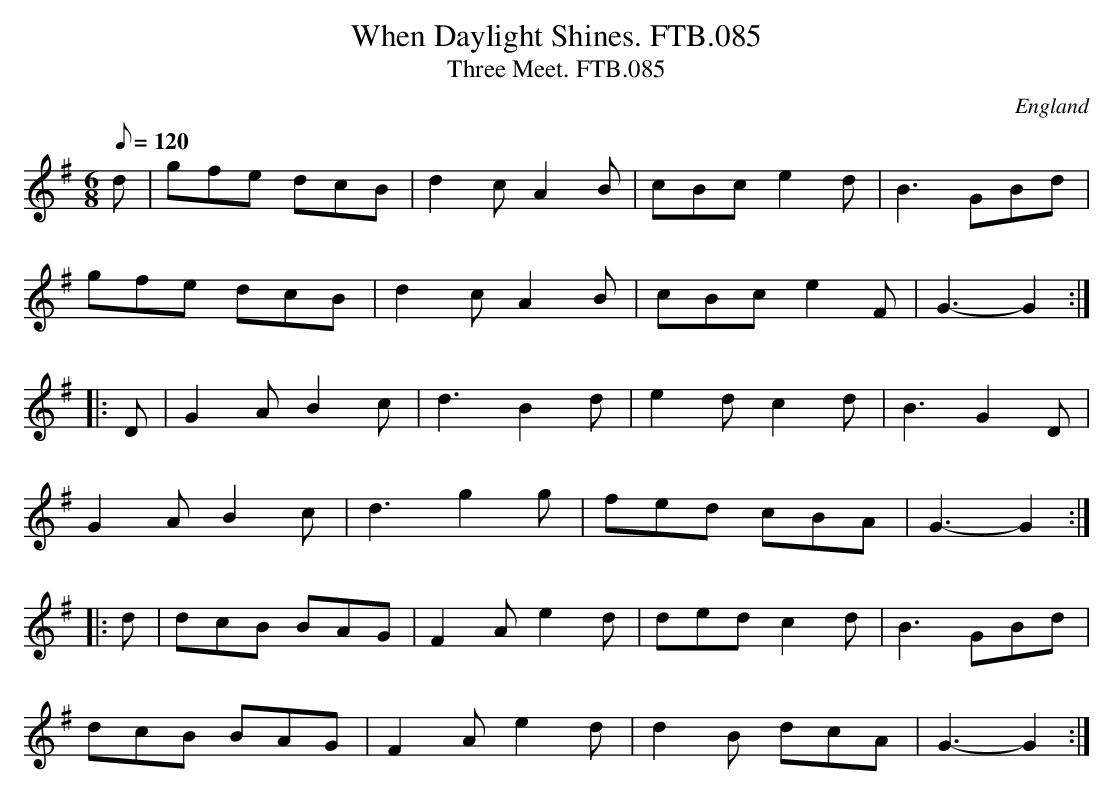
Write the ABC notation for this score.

X:1
T:When Daylight Shines. FTB.085
T:Three Meet. FTB.085
M:6/8
Q:120
O:England
K:G
d|gfe dcB|d2c A2B|cBc e2d|B3 GBd|
gfe dcB|d2c A2B|cBc e2F|G3-G2:|
|:D|G2A B2c|d3 B2d|e2d c2d|B3 G2D|
G2A B2c|d3 g2g|fed cBA|G3-G2:|
|:d|dcB BAG|F2A e2d|ded c2d|B3 GBd|
dcB BAG|F2A e2d|d2B dcA|G3-G2:|
